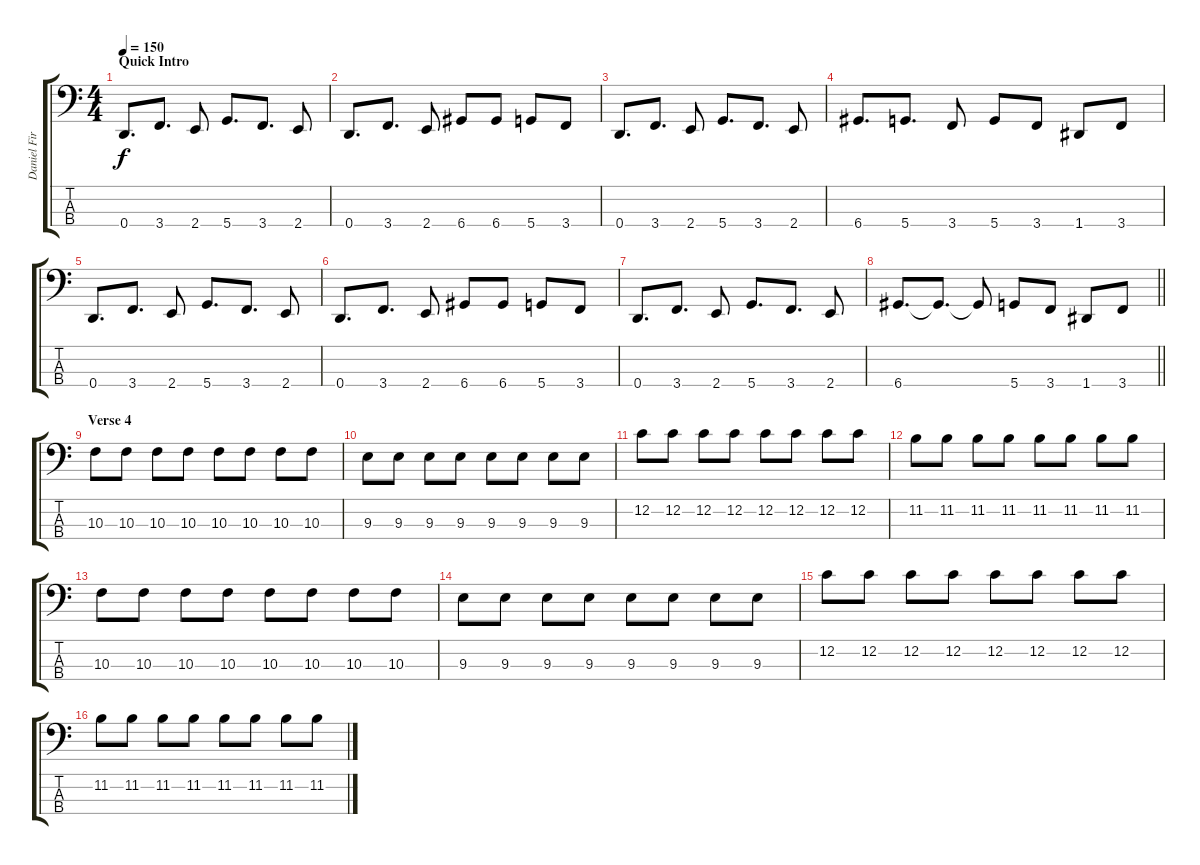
\track ("Daniel Firth" "Daniel Fir") {instrument electricbassfinger}
\staff {score tabs}
\tuning (F2 C2 G1 D1) {hide}
\ts (4 4)
\section ("" "Quick Intro")
\tempo 150
\clef f4
\ks c
0.4.8{d dy f} 3.4.8{d} 2.4.8 5.4.8{d} 3.4.8{d} 2.4.8 |
0.4.8{d} 3.4.8{d} 2.4.8 6.4.8 6.4.8 5.4.8 3.4.8 |
0.4.8{d} 3.4.8{d} 2.4.8 5.4.8{d} 3.4.8{d} 2.4.8 |
6.4.8{d} 5.4.8{d} 3.4.8 5.4.8 3.4.8 1.4.8 3.4.8 |
0.4.8{d} 3.4.8{d} 2.4.8 5.4.8{d} 3.4.8{d} 2.4.8 |
0.4.8{d} 3.4.8{d} 2.4.8 6.4.8 6.4.8 5.4.8 3.4.8 |
0.4.8{d} 3.4.8{d} 2.4.8 5.4.8{d} 3.4.8{d} 2.4.8 |
\barLineRight lightlight
6.4.8{d} 6.4{t}.8{d} 6.4{t}.8 5.4.8 3.4.8 1.4.8 3.4.8 |
\section ("" "Verse 4")
10.3.8 10.3.8 10.3.8 10.3.8 10.3.8 10.3.8 10.3.8 10.3.8 |
9.3.8 9.3.8 9.3.8 9.3.8 9.3.8 9.3.8 9.3.8 9.3.8 |
12.2.8 12.2.8 12.2.8 12.2.8 12.2.8 12.2.8 12.2.8 12.2.8 |
11.2.8 11.2.8 11.2.8 11.2.8 11.2.8 11.2.8 11.2.8 11.2.8 |
10.3.8 10.3.8 10.3.8 10.3.8 10.3.8 10.3.8 10.3.8 10.3.8 |
9.3.8 9.3.8 9.3.8 9.3.8 9.3.8 9.3.8 9.3.8 9.3.8 |
12.2.8 12.2.8 12.2.8 12.2.8 12.2.8 12.2.8 12.2.8 12.2.8 |
11.2.8 11.2.8 11.2.8 11.2.8 11.2.8 11.2.8 11.2.8 11.2.8
